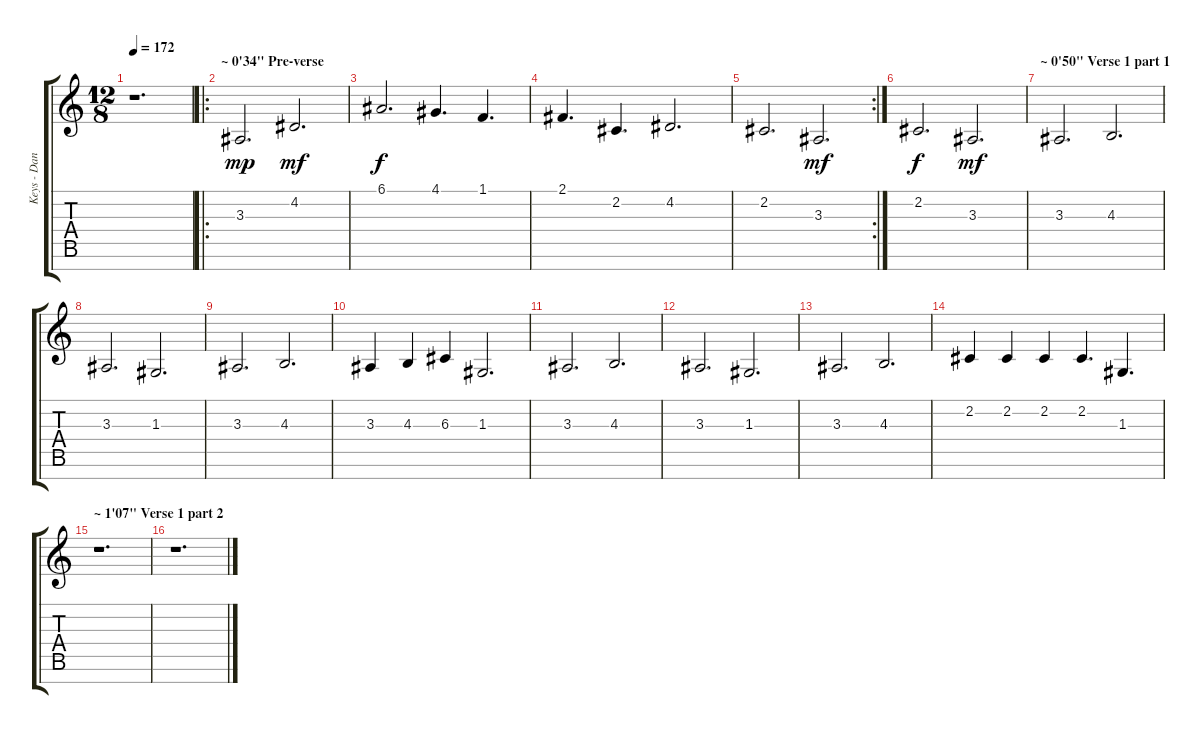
\track ("Keys - Daniel Fischer" "Keys - Dan") {instrument oboe}
\staff {score tabs}
\tuning (E4 B3 G3 D3 A2 E2 B1) {hide}
\ts (12 8)
\tempo 172
\clef g2
\ks c
r.1{d dy mp} |
\ro
\section ("" "~ 0'34\" Pre-verse")
3.3.2{d} 4.2.2{d dy mf} |
6.1.2{d dy f} 4.1.4{d} 1.1.4{d} |
2.1.4{d} 2.2.4{d} 4.2.2{d} |
\rc 2
2.2.2{d} 3.3.2{d dy mf} |
2.2.2{d dy f} 3.3.2{d dy mf} |
\section ("" "~ 0'50\" Verse 1 part 1")
3.3.2{d} 4.3.2{d} |
3.3.2{d} 1.3.2{d} |
3.3.2{d} 4.3.2{d} |
3.3.4 4.3.4 6.3.4 1.3.2{d} |
3.3.2{d} 4.3.2{d} |
3.3.2{d} 1.3.2{d} |
3.3.2{d} 4.3.2{d} |
2.2.4 2.2.4 2.2.4 2.2.4{d} 1.3.4{d} |
\section ("" "~ 1'07\" Verse 1 part 2")
r.1{d} |
r.1{d}
